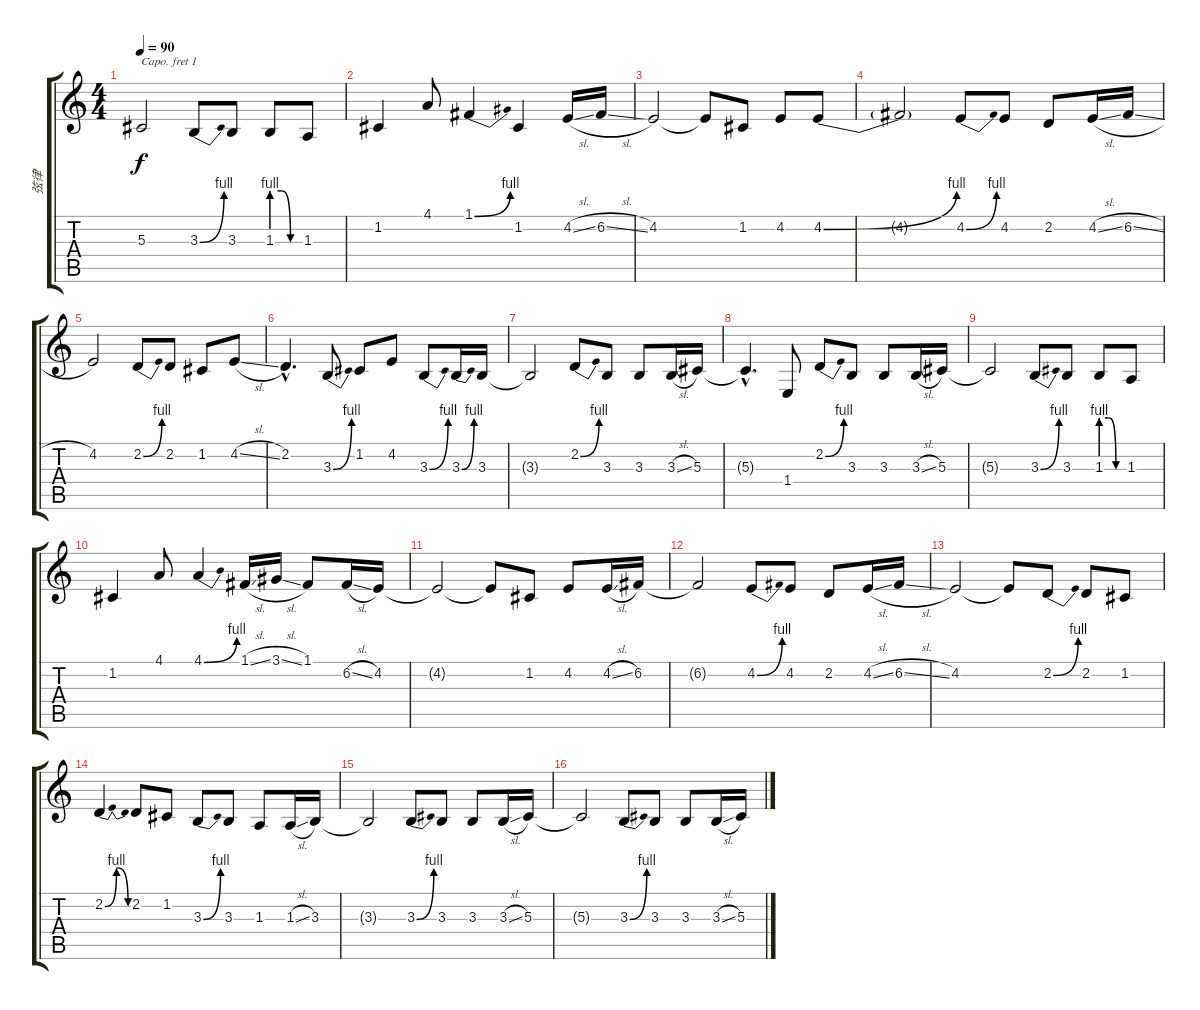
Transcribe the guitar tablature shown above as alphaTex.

\track ("弦律" "弦律") {instrument flute}
\staff {score tabs}
\capo 1
\tuning (E4 B3 G3 D3 A2 E2) {hide}
\ts (4 4)
\tempo 90
\clef g2
\ks c
5.3{t}.2{dy f} 3.3{be (bend 0 0 60 4)}.8 3.3.8 1.3{be (custom 0 4 20 4 40 0 60 0)}.8 1.3.8 |
1.2.4 4.1.8 1.1{be (bend 0 0 60 4)}.4 1.2.4 4.2{sl}.16 6.2{sl}.16 |
4.2.2 4.2{t}.8 1.2.8 4.2.8 4.2{be (bend 0 0 60 4)}.8 |
4.2{t}.2 4.2{be (bend 0 0 60 4)}.8 4.2.8 2.2.8 4.2{sl}.16 6.2{sl}.16 |
4.2.2 2.2{be (bend 0 0 60 4)}.8 2.2.8 1.2.8 4.2{sl}.8 |
2.2{hac}.4{d} 3.3{be (bend 0 0 60 4)}.8 1.2.8 4.2.8 3.3{be (bend 0 0 60 4)}.8 3.3{be (bend 0 0 60 4)}.16 3.3.16 |
3.3{t}.2 2.2{be (bend 0 0 60 4)}.8 3.3.8 3.3.8 3.3{sl}.16 5.3.16 |
5.3{hac t}.4{d} 1.4.8 2.2{be (bend 0 0 60 4)}.8 3.3.8 3.3.8 3.3{sl}.16 5.3.16 |
5.3{t}.2 3.3{be (bend 0 0 60 4)}.8 3.3.8 1.3{be (custom 0 4 20 4 40 0 60 0)}.8 1.3.8 |
1.2.4 4.1.8 4.1{be (bend 0 0 60 4)}.4 1.1{sl}.16 3.1{sl}.16 1.1.8 6.2{sl}.16 4.2.16 |
4.2{t}.2 4.2{t}.8 1.2.8 4.2.8 4.2{sl}.16 6.2.16 |
6.2{t}.2 4.2{be (bend 0 0 60 4)}.8 4.2.8 2.2.8 4.2{sl}.16 6.2{sl}.16 |
4.2.2 4.2{t}.8 2.2{be (bend 0 0 60 4)}.8 2.2.8 1.2.8 |
2.2{be (bendrelease 0 0 30 4 30 4 60 0)}.4 2.2.8 1.2.8 3.3{be (bend 0 0 60 4)}.8 3.3.8 1.3.8 1.3{sl}.16 3.3.16 |
3.3{t}.2 3.3{be (bend 0 0 60 4)}.8 3.3.8 3.3.8 3.3{sl}.16 5.3.16 |
5.3{t}.2 3.3{be (bend 0 0 60 4)}.8 3.3.8 3.3.8 3.3{sl}.16 5.3.16
